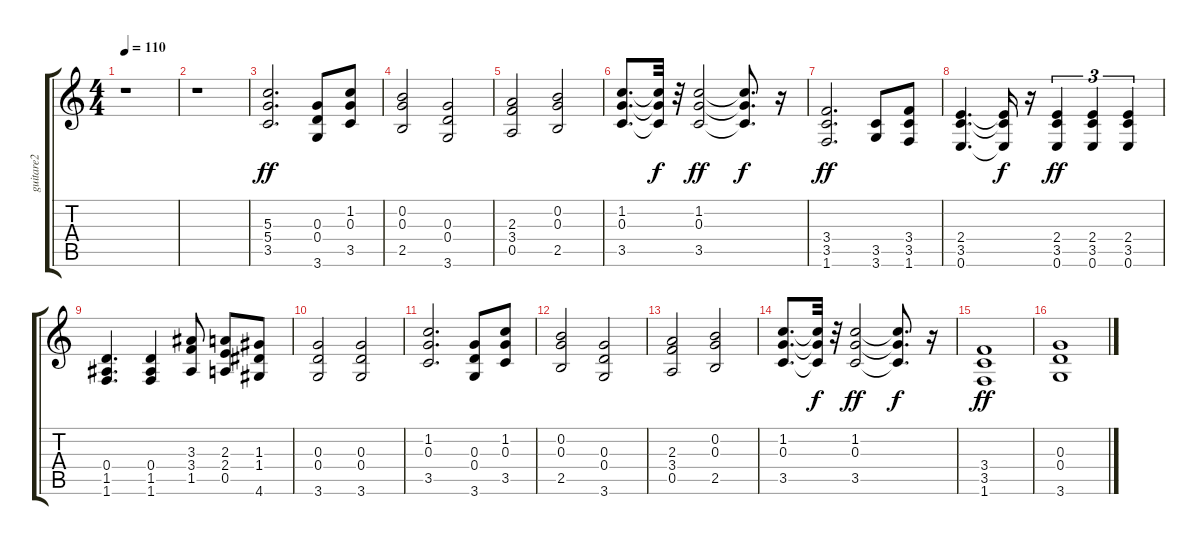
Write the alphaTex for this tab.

\track ("guitare2" "guitare2") {instrument distortionguitar}
\staff {score tabs}
\tuning (E4 B3 G3 D3 A2 E2) {hide}
\ts (4 4)
\tempo 110
\clef g2
\ks c
r.1{dy ff instrument distortionguitar} |
r.1 |
(5.3 5.4 3.5).2{d} (0.3 0.4 3.6).8 (1.2 0.3 3.5).8 |
(0.2 0.3 2.5).2 (0.3 0.4 3.6).2 |
(2.3 3.4 0.5).2 (0.2 0.3 2.5).2 |
(1.2 0.3 3.5).8{d} (1.2{t} 0.3{t} 3.5{t}).32{dy f} r.32 (1.2 0.3 3.5).2{dy ff} (1.2{t} 0.3{t} 3.5{t}).8{d dy f} r.16 |
(3.4 3.5 1.6).2{d dy ff} (3.5 3.6).8 (3.4 3.5 1.6).8 |
(2.4 3.5 0.6).4{d} (2.4{t} 3.5{t} 0.6{t}).16{dy f} r.16 (2.4 3.5 0.6).4{tu (3 2) dy ff} (2.4 3.5 0.6).4{tu (3 2)} (2.4 3.5 0.6).4{tu (3 2)} |
(0.4 1.5 1.6).4{d} (0.4 1.5 1.6).4 (3.3 3.4 1.5).8 (2.3 2.4 0.5).8 (1.3 1.4 4.6).8 |
(0.3 0.4 3.6).2 (0.3 0.4 3.6).2 |
(1.2 0.3 3.5).2{d} (0.3 0.4 3.6).8 (1.2 0.3 3.5).8 |
(0.2 0.3 2.5).2 (0.3 0.4 3.6).2 |
(2.3 3.4 0.5).2 (0.2 0.3 2.5).2 |
(1.2 0.3 3.5).8{d} (1.2{t} 0.3{t} 3.5{t}).32{dy f} r.32 (1.2 0.3 3.5).2{dy ff} (1.2{t} 0.3{t} 3.5{t}).8{d dy f} r.16 |
(3.4 3.5 1.6).1{dy ff} |
(0.3 0.4 3.6).1
